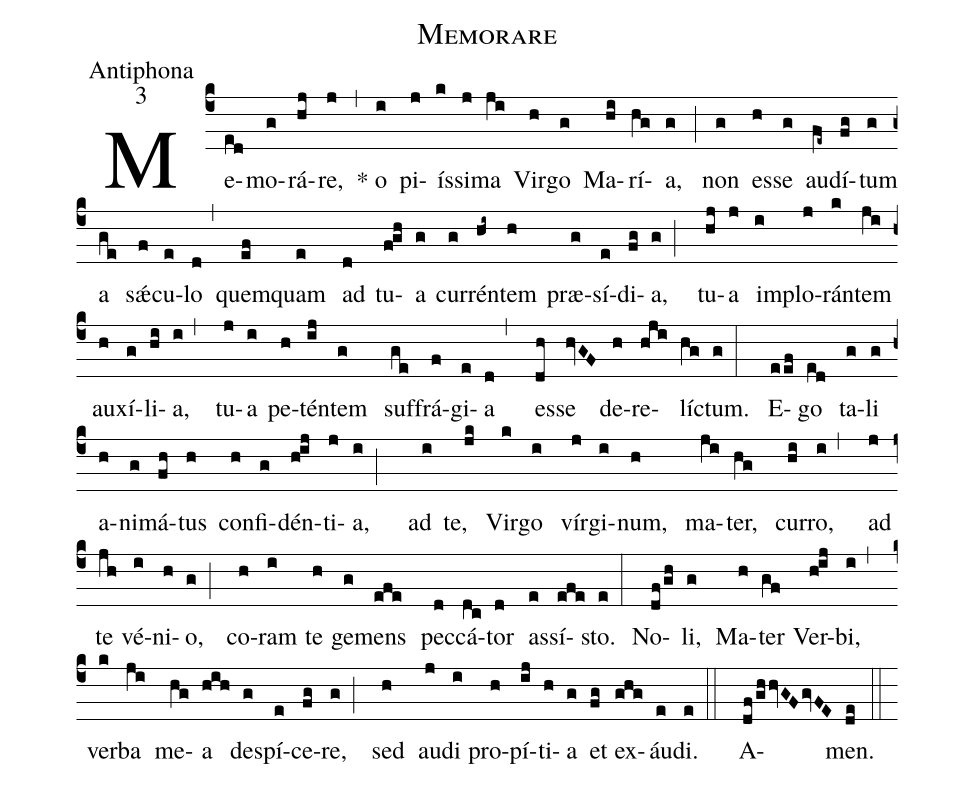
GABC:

name:Memorare;
office-part:Antiphona;
mode:3;
%%
(c4)Me(ed)mo(g)rá(hj)re, (j)*(,)
o(i) pi(j)ís(k)si(j)ma(ji) Vir(h)go(g) Ma(hi)rí(hg)a, (g) (;)
non(g) es(h)se(g) au(fe~)dí(fg)tum(g) a (ge) sǽ(f)cu(e)lo(d,)  quem(ef)quam (e) ad(d) tu(fgh)a(g) cur(g)rén(hi~)tem(h) præ(g)sí(e)di(fg)a, (g;)
tu(hj)a (j) im(i)plo(j)rán(k)tem(ji) au(h)xí(g)li(hi)a, (i,) tu(j)a(i) pe(h)tén(ij)tem (g) suf(ge)frá(f)gi(e)a(d,) es(dh)se(hvGF) de(h)re(hji)lí(hg)ctum. (g:)
E(eef)go (ed) ta(g)li(g) a(h)ni(g)má(fh)tus(h) con(h)fi(g)dén(hij)ti(j)a, (i;)
ad( i) te, ( jk) Vir(k)go (i) vír(j)gi(i)num, (h) ma(ji)ter, (hg) cur(hi)ro, (i,)
ad (j) te(jh) vé(i)ni(h)o, (g;) co(h)ram(i) te(h) ge(g)mens (efe) pec(d)cá(dc)tor (d) as(e)sí(efe)sto.(e:)
No(df/gh)li, (g) Ma(h)ter(gf) Ver(hij)bi, (i,) ver(k)ba (ji) me(hg)a(hih) de(g)spí(e)ce(fg)re,(g;) sed (h) au(j)di(i) pro(h)pí(ij)ti(h)a(g) et(fg) ex(ghg)áu(e)di.(e::)
A(df/gh/hvGF/gvFE)men. (de::)
